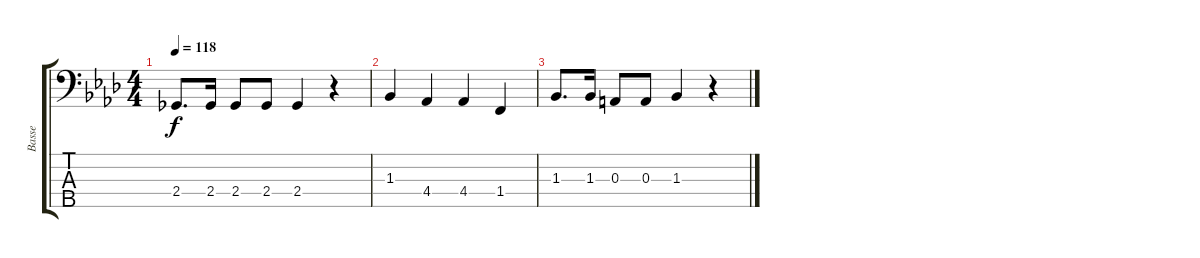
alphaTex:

\track ("Basse" "Basse") {instrument electricbasspick}
\staff {score tabs}
\tuning (G2 D2 A1 E1 B0) {hide}
\ts (4 4)
\tempo 118
\clef f4
\ks ab
2.4.8{d dy f} 2.4.16 2.4.8 2.4.8 2.4.4 r.4 |
1.3.4 4.4.4 4.4.4 1.4.4 |
1.3.8{d} 1.3.16 0.3.8 0.3.8 1.3.4 r.4
